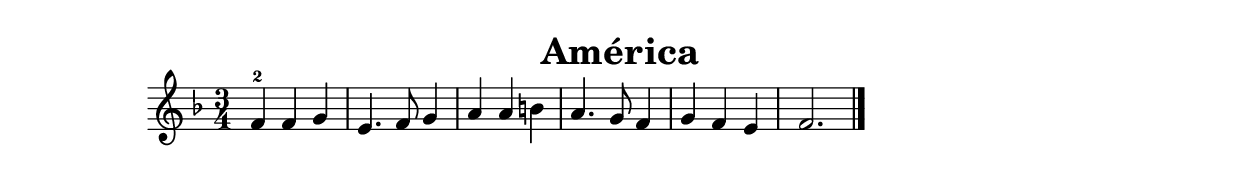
\version "2.24.3"

\header {
  title = "América"
  composer = ""
  opus = ""

}

global = {
  \time 3/4
  \tempo ""
  \key f \major
}

upper = \relative c' {
  \global
  \clef treble
  % music goes here
  f4-2 f g | e4. f8 g4 | a a b | a4. g8 f4 | g4 f e | f2. |

  \fine
}



\score {
  \new Staff = "upper" { \upper }

  \layout { }
}

\score {
  \unfoldRepeats {
    \new Staff = "upper" \with { midiInstrument = "acoustic grand" } { \upper }
  }
  \midi { \tempo 4 = 150 }
}